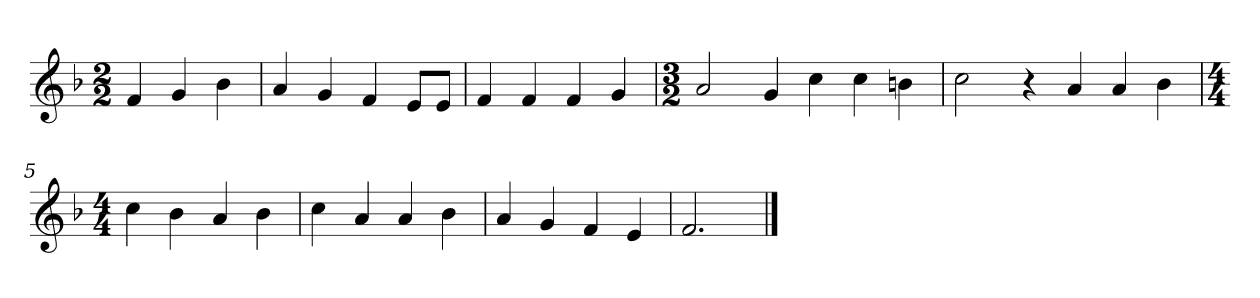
**kern
*part1
*staff1
*k[b-]
*M2/2
*MM120
=
4f
4g
4b-
=1
4a
4g
4f
8eL
8eJ
=2
4f
4f
4f
4g
=3
*M3/2
2a
4g
4cc
4cc
4bn
=4
2cc
4r
4a
4a
4b-
=5
*M4/4
4cc
4b-
4a
4b-
=6
4cc
4a
4a
4b-
=7
4a
4g
4f
4e
=8
2.f
==
*-
